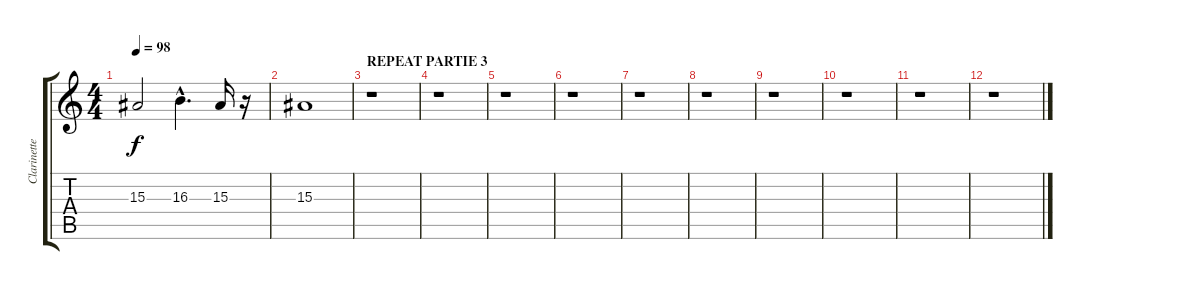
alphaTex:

\track ("Clarinette" "Clarinette") {instrument clarinet}
\staff {score tabs}
\tuning (E4 B3 G3 D3 A2 E2) {hide}
\ts (4 4)
\tempo 98
\clef g2
\ks c
15.3.2{dy f} 16.3{hac}.4{d} 15.3.16 r.16 |
15.3.1 |
\section ("" "REPEAT PARTIE 3")
r.1 |
r.1 |
r.1 |
r.1 |
r.1 |
r.1 |
r.1 |
r.1 |
r.1 |
r.1
